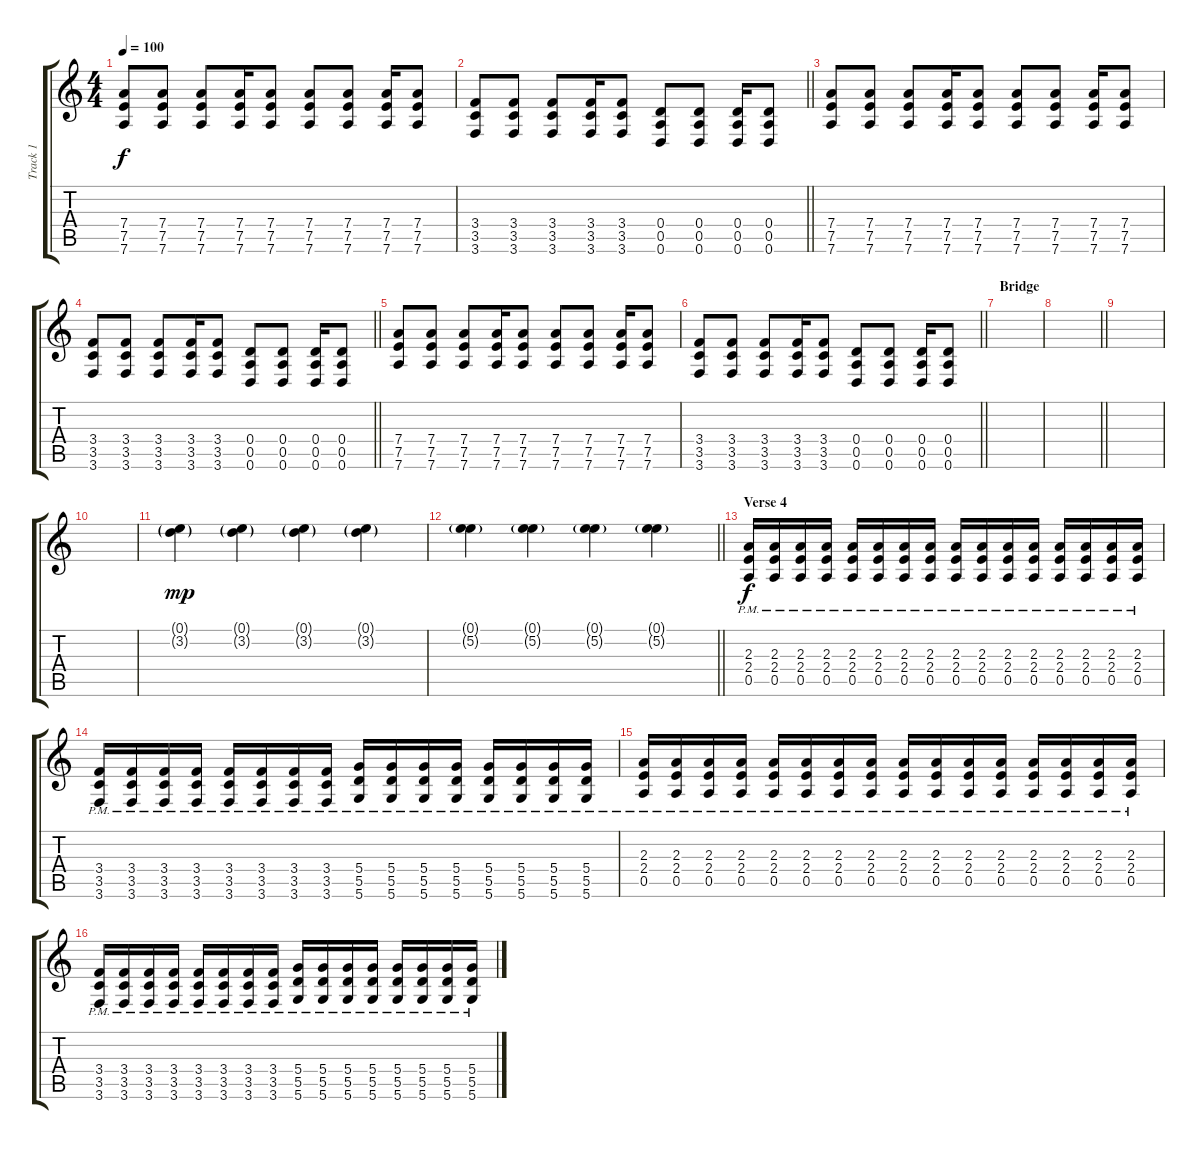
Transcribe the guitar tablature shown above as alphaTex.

\track ("Track 1" "Track 1") {instrument overdrivenguitar}
\staff {score tabs}
\tuning (E4 B3 G3 D3 A2 D2) {hide}
\ts (4 4)
\tempo 100
\clef g2
\ks c
(7.4 7.5 7.6).8{dy f} (7.4 7.5 7.6).8 (7.4 7.5 7.6).8 (7.4 7.5 7.6).16 (7.4 7.5 7.6).8 (7.4 7.5 7.6).8 (7.4 7.5 7.6).8 (7.4 7.5 7.6).16 (7.4 7.5 7.6).8 |
\barLineRight lightlight
(3.4 3.5 3.6).8 (3.4 3.5 3.6).8 (3.4 3.5 3.6).8 (3.4 3.5 3.6).16 (3.4 3.5 3.6).8 (0.4 0.5 0.6).8 (0.4 0.5 0.6).8 (0.4 0.5 0.6).16 (0.4 0.5 0.6).8 |
(7.4 7.5 7.6).8 (7.4 7.5 7.6).8 (7.4 7.5 7.6).8 (7.4 7.5 7.6).16 (7.4 7.5 7.6).8 (7.4 7.5 7.6).8 (7.4 7.5 7.6).8 (7.4 7.5 7.6).16 (7.4 7.5 7.6).8 |
\barLineRight lightlight
(3.4 3.5 3.6).8 (3.4 3.5 3.6).8 (3.4 3.5 3.6).8 (3.4 3.5 3.6).16 (3.4 3.5 3.6).8 (0.4 0.5 0.6).8 (0.4 0.5 0.6).8 (0.4 0.5 0.6).16 (0.4 0.5 0.6).8 |
(7.4 7.5 7.6).8 (7.4 7.5 7.6).8 (7.4 7.5 7.6).8 (7.4 7.5 7.6).16 (7.4 7.5 7.6).8 (7.4 7.5 7.6).8 (7.4 7.5 7.6).8 (7.4 7.5 7.6).16 (7.4 7.5 7.6).8 |
\barLineRight lightlight
(3.4 3.5 3.6).8 (3.4 3.5 3.6).8 (3.4 3.5 3.6).8 (3.4 3.5 3.6).16 (3.4 3.5 3.6).8 (0.4 0.5 0.6).8 (0.4 0.5 0.6).8 (0.4 0.5 0.6).16 (0.4 0.5 0.6).8 |
\section ("" "Bridge")
|
\barLineRight lightlight
|
|
|
(0.1{g} 3.2{g}).4{dy mp} (0.1{g} 3.2{g}).4 (0.1{g} 3.2{g}).4 (0.1{g} 3.2{g}).4 |
\barLineRight lightlight
(0.1{g} 5.2{g}).4 (0.1{g} 5.2{g}).4 (0.1{g} 5.2{g}).4 (0.1{g} 5.2{g}).4 |
\section ("" "Verse 4")
(2.3{pm} 2.4{pm} 0.5{pm}).16{dy f} (2.3{pm} 2.4{pm} 0.5{pm}).16 (2.3{pm} 2.4{pm} 0.5{pm}).16 (2.3{pm} 2.4{pm} 0.5{pm}).16 (2.3{pm} 2.4{pm} 0.5{pm}).16 (2.3{pm} 2.4{pm} 0.5{pm}).16 (2.3{pm} 2.4{pm} 0.5{pm}).16 (2.3{pm} 2.4{pm} 0.5{pm}).16 (2.3{pm} 2.4{pm} 0.5{pm}).16 (2.3{pm} 2.4{pm} 0.5{pm}).16 (2.3{pm} 2.4{pm} 0.5{pm}).16 (2.3{pm} 2.4{pm} 0.5{pm}).16 (2.3{pm} 2.4{pm} 0.5{pm}).16 (2.3{pm} 2.4{pm} 0.5{pm}).16 (2.3{pm} 2.4{pm} 0.5{pm}).16 (2.3{pm} 2.4{pm} 0.5{pm}).16 |
(3.4{pm} 3.5{pm} 3.6{pm}).16 (3.4{pm} 3.5{pm} 3.6{pm}).16 (3.4{pm} 3.5{pm} 3.6{pm}).16 (3.4{pm} 3.5{pm} 3.6{pm}).16 (3.4{pm} 3.5{pm} 3.6{pm}).16 (3.4{pm} 3.5{pm} 3.6{pm}).16 (3.4{pm} 3.5{pm} 3.6{pm}).16 (3.4{pm} 3.5{pm} 3.6{pm}).16 (5.4{pm} 5.5{pm} 5.6{pm}).16 (5.4{pm} 5.5{pm} 5.6{pm}).16 (5.4{pm} 5.5{pm} 5.6{pm}).16 (5.4{pm} 5.5{pm} 5.6{pm}).16 (5.4{pm} 5.5{pm} 5.6{pm}).16 (5.4{pm} 5.5{pm} 5.6{pm}).16 (5.4{pm} 5.5{pm} 5.6{pm}).16 (5.4{pm} 5.5{pm} 5.6{pm}).16 |
(2.3{pm} 2.4{pm} 0.5{pm}).16 (2.3{pm} 2.4{pm} 0.5{pm}).16 (2.3{pm} 2.4{pm} 0.5{pm}).16 (2.3{pm} 2.4{pm} 0.5{pm}).16 (2.3{pm} 2.4{pm} 0.5{pm}).16 (2.3{pm} 2.4{pm} 0.5{pm}).16 (2.3{pm} 2.4{pm} 0.5{pm}).16 (2.3{pm} 2.4{pm} 0.5{pm}).16 (2.3{pm} 2.4{pm} 0.5{pm}).16 (2.3{pm} 2.4{pm} 0.5{pm}).16 (2.3{pm} 2.4{pm} 0.5{pm}).16 (2.3{pm} 2.4{pm} 0.5{pm}).16 (2.3{pm} 2.4{pm} 0.5{pm}).16 (2.3{pm} 2.4{pm} 0.5{pm}).16 (2.3{pm} 2.4{pm} 0.5{pm}).16 (2.3{pm} 2.4{pm} 0.5{pm}).16 |
(3.4{pm} 3.5{pm} 3.6{pm}).16 (3.4{pm} 3.5{pm} 3.6{pm}).16 (3.4{pm} 3.5{pm} 3.6{pm}).16 (3.4{pm} 3.5{pm} 3.6{pm}).16 (3.4{pm} 3.5{pm} 3.6{pm}).16 (3.4{pm} 3.5{pm} 3.6{pm}).16 (3.4{pm} 3.5{pm} 3.6{pm}).16 (3.4{pm} 3.5{pm} 3.6{pm}).16 (5.4{pm} 5.5{pm} 5.6{pm}).16 (5.4{pm} 5.5{pm} 5.6{pm}).16 (5.4{pm} 5.5{pm} 5.6{pm}).16 (5.4{pm} 5.5{pm} 5.6{pm}).16 (5.4{pm} 5.5{pm} 5.6{pm}).16 (5.4{pm} 5.5{pm} 5.6{pm}).16 (5.4{pm} 5.5{pm} 5.6{pm}).16 (5.4{pm} 5.5{pm} 5.6{pm}).16
